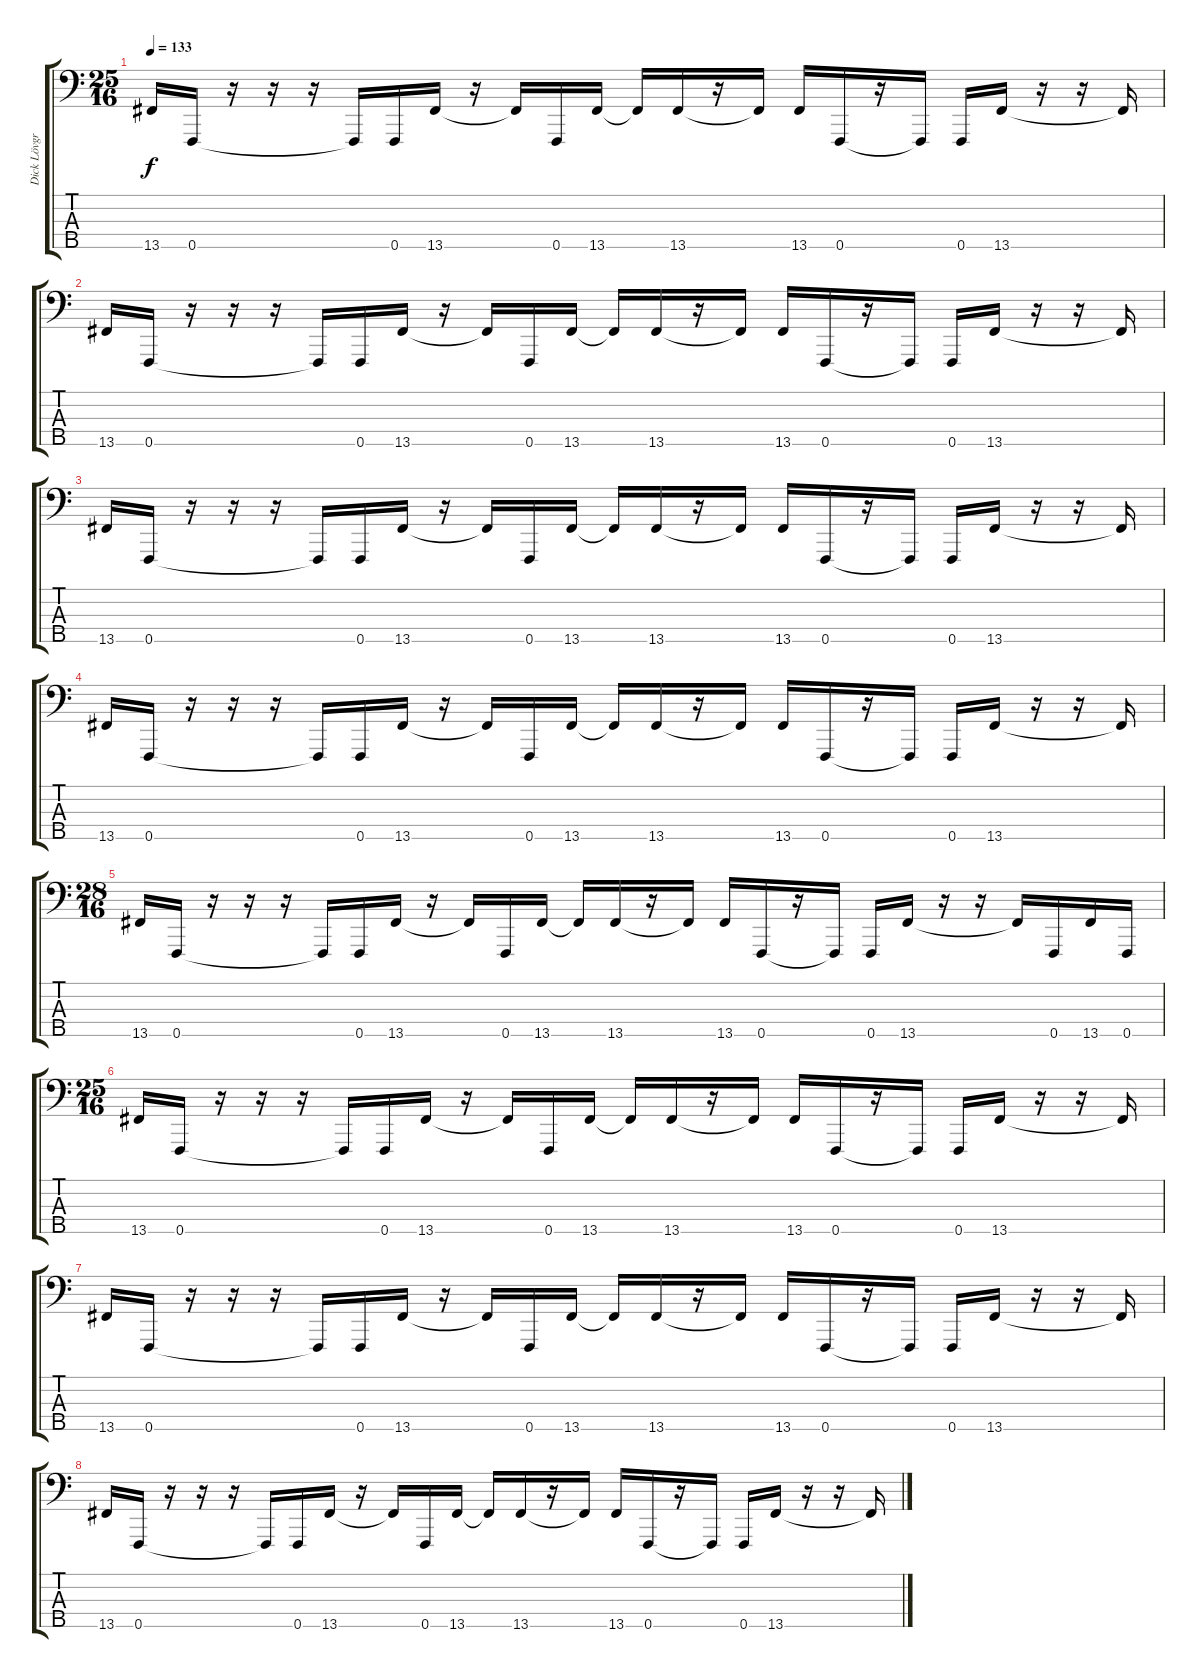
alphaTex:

\track ("Dick Lövgren / ( album : Fredrik )" "Dick Lövgr") {instrument electricbasspick}
\staff {score tabs}
\tuning (Db2 Ab1 Eb1 Bb0 F0) {hide}
\ts (25 16)
\tempo 133
\clef f4
\ks c
13.5.16{dy f instrument electricbasspick} 0.5.16 r.16 r.16 r.16 0.5{t}.16 0.5.16 13.5.16 r.16 13.5{t}.16 0.5.16 13.5.16 13.5{t}.16 13.5.16 r.16 13.5{t}.16 13.5.16 0.5.16 r.16 0.5{t}.16 0.5.16 13.5.16 r.16 r.16 13.5{t}.16 |
13.5.16 0.5.16 r.16 r.16 r.16 0.5{t}.16 0.5.16 13.5.16 r.16 13.5{t}.16 0.5.16 13.5.16 13.5{t}.16 13.5.16 r.16 13.5{t}.16 13.5.16 0.5.16 r.16 0.5{t}.16 0.5.16 13.5.16 r.16 r.16 13.5{t}.16 |
13.5.16 0.5.16 r.16 r.16 r.16 0.5{t}.16 0.5.16 13.5.16 r.16 13.5{t}.16 0.5.16 13.5.16 13.5{t}.16 13.5.16 r.16 13.5{t}.16 13.5.16 0.5.16 r.16 0.5{t}.16 0.5.16 13.5.16 r.16 r.16 13.5{t}.16 |
13.5.16 0.5.16 r.16 r.16 r.16 0.5{t}.16 0.5.16 13.5.16 r.16 13.5{t}.16 0.5.16 13.5.16 13.5{t}.16 13.5.16 r.16 13.5{t}.16 13.5.16 0.5.16 r.16 0.5{t}.16 0.5.16 13.5.16 r.16 r.16 13.5{t}.16 |
\ts (28 16)
13.5.16 0.5.16 r.16 r.16 r.16 0.5{t}.16 0.5.16 13.5.16 r.16 13.5{t}.16 0.5.16 13.5.16 13.5{t}.16 13.5.16 r.16 13.5{t}.16 13.5.16 0.5.16 r.16 0.5{t}.16 0.5.16 13.5.16 r.16 r.16 13.5{t}.16 0.5.16 13.5.16 0.5.16 |
\ts (25 16)
13.5.16 0.5.16 r.16 r.16 r.16 0.5{t}.16 0.5.16 13.5.16 r.16 13.5{t}.16 0.5.16 13.5.16 13.5{t}.16 13.5.16 r.16 13.5{t}.16 13.5.16 0.5.16 r.16 0.5{t}.16 0.5.16 13.5.16 r.16 r.16 13.5{t}.16 |
13.5.16 0.5.16 r.16 r.16 r.16 0.5{t}.16 0.5.16 13.5.16 r.16 13.5{t}.16 0.5.16 13.5.16 13.5{t}.16 13.5.16 r.16 13.5{t}.16 13.5.16 0.5.16 r.16 0.5{t}.16 0.5.16 13.5.16 r.16 r.16 13.5{t}.16 |
13.5.16 0.5.16 r.16 r.16 r.16 0.5{t}.16 0.5.16 13.5.16 r.16 13.5{t}.16 0.5.16 13.5.16 13.5{t}.16 13.5.16 r.16 13.5{t}.16 13.5.16 0.5.16 r.16 0.5{t}.16 0.5.16 13.5.16 r.16 r.16 13.5{t}.16
